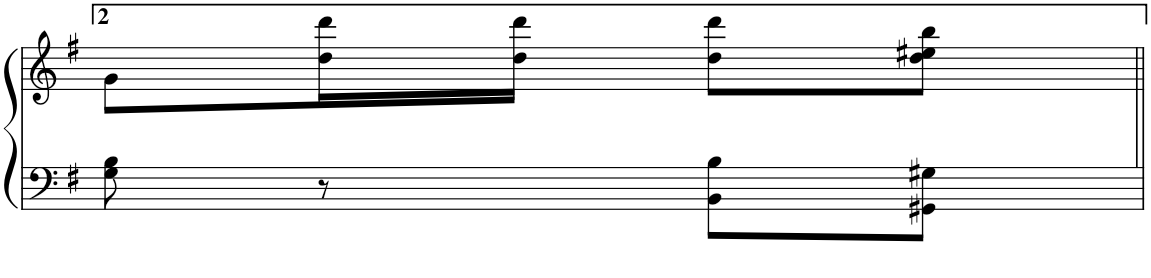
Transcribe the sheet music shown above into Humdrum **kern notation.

**kern	**kern
*part1	*part1
*staff2	*staff1
*I"Piano	*
*I'Pno.	*
!!LO:PB:g=z
*clefF4	*clefG2
*k[f#]	*k[f#]
*G:	*G:
*M2/4	*M2/4
=21	=21
8G\ 8B\	8g\L
8r	16dd\ 16ddd\L
.	16dd\ 16ddd\JJ
8BB\ 8B\L	8dd\ 8ddd\L
8GG#X\ 8G#X\J	8dd\ 8ee#X\ 8bb\J
=||	=||
*-	*-
